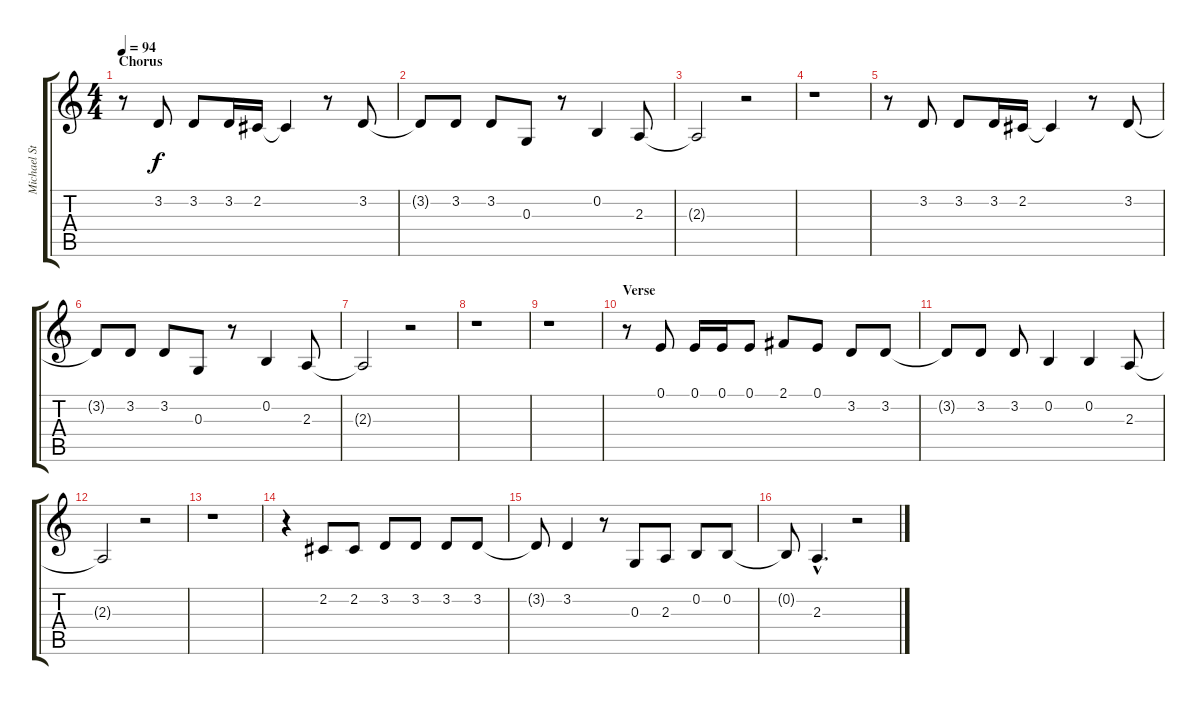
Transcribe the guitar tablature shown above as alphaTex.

\track ("Michael Stipe (Vocals)" "Michael St") {instrument lead2sawtooth}
\staff {score tabs}
\tuning (E4 B3 G3 D3 A2 E2) {hide}
\ts (4 4)
\section ("" "Chorus")
\tempo 94
\clef g2
\ks c
r.8{dy f} 3.2.8 3.2.8 3.2.16 2.2.16 2.2{t}.4 r.8 3.2.8 |
3.2{t}.8 3.2.8 3.2.8 0.3.8 r.8 0.2.4 2.3.8 |
2.3{t}.2 r.2 |
r.1 |
r.8 3.2.8 3.2.8 3.2.16 2.2.16 2.2{t}.4 r.8 3.2.8 |
3.2{t}.8 3.2.8 3.2.8 0.3.8 r.8 0.2.4 2.3.8 |
2.3{t}.2 r.2 |
r.1 |
r.1 |
\section ("" "Verse")
r.8 0.1.8 0.1.16 0.1.16 0.1.8 2.1.8 0.1.8 3.2.8 3.2.8 |
3.2{t}.8 3.2.8 3.2.8 0.2.4 0.2.4 2.3.8 |
2.3{t}.2 r.2 |
r.1 |
r.4 2.2.8 2.2.8 3.2.8 3.2.8 3.2.8 3.2.8 |
3.2{t}.8 3.2.4 r.8 0.3.8 2.3.8 0.2.8 0.2.8 |
0.2{t}.8 2.3{hac}.4{d} r.2
